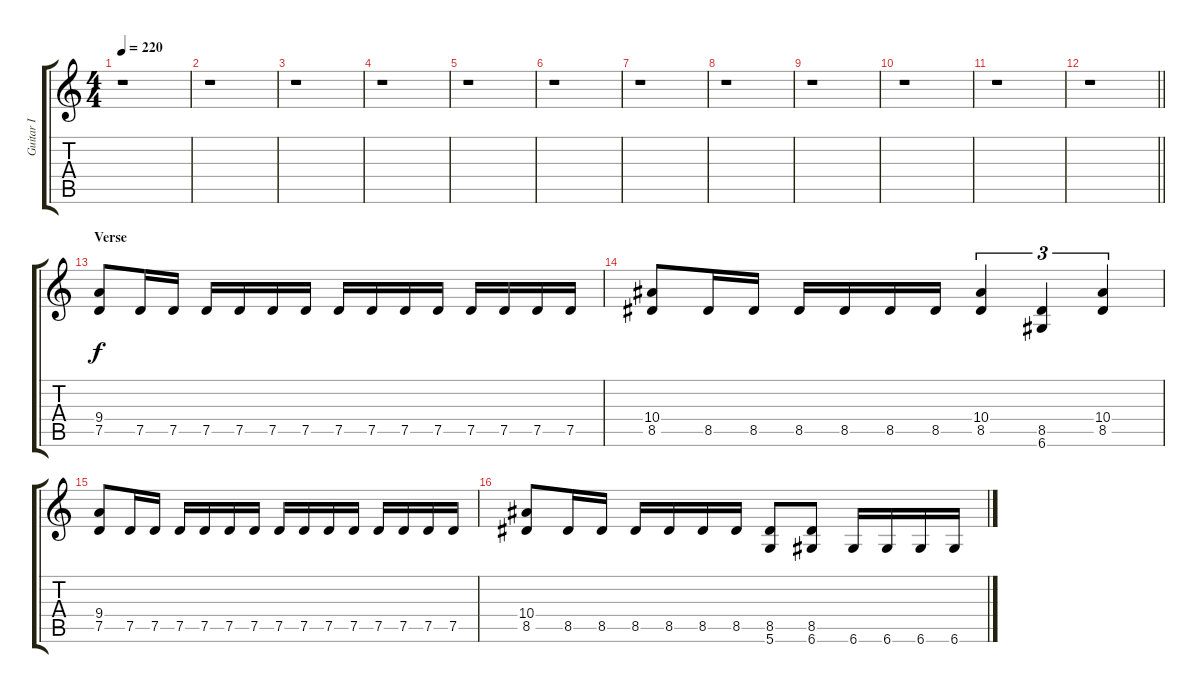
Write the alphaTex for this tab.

\track ("Guitar I" "Guitar I") {instrument distortionguitar}
\staff {score tabs}
\tuning (D4 A3 F3 C3 G2 D2) {hide}
\ts (4 4)
\tempo 220
\clef g2
\ks c
r.1{dy f} |
r.1 |
r.1 |
r.1 |
r.1 |
r.1 |
r.1 |
r.1 |
r.1 |
r.1 |
r.1 |
\barLineRight lightlight
r.1 |
\section ("" "Verse")
(9.4 7.5).8 7.5.16 7.5.16 7.5.16 7.5.16 7.5.16 7.5.16 7.5.16 7.5.16 7.5.16 7.5.16 7.5.16 7.5.16 7.5.16 7.5.16 |
(10.4 8.5).8 8.5.16 8.5.16 8.5.16 8.5.16 8.5.16 8.5.16 (10.4 8.5).4{tu (3 2)} (8.5 6.6).4{tu (3 2)} (10.4 8.5).4{tu (3 2)} |
(9.4 7.5).8 7.5.16 7.5.16 7.5.16 7.5.16 7.5.16 7.5.16 7.5.16 7.5.16 7.5.16 7.5.16 7.5.16 7.5.16 7.5.16 7.5.16 |
(10.4 8.5).8 8.5.16 8.5.16 8.5.16 8.5.16 8.5.16 8.5.16 (8.5 5.6).8 (8.5 6.6).8 6.6.16 6.6.16 6.6.16 6.6.16
